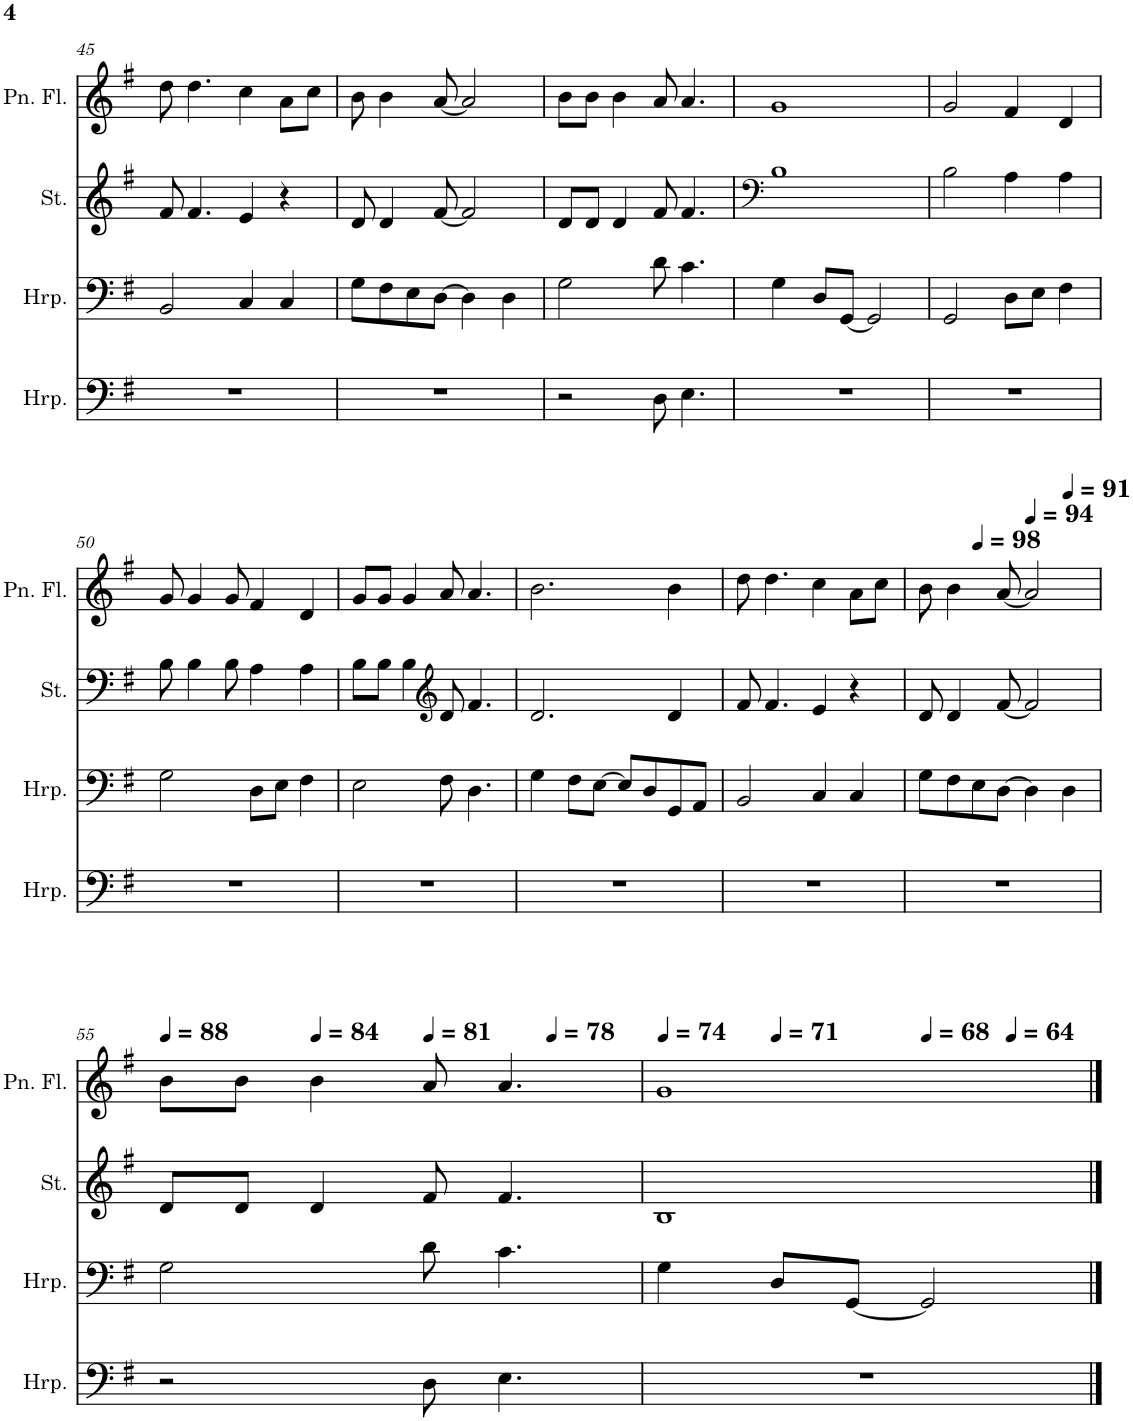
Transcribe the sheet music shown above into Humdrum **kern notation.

**kern	**kern	**kern	**kern
*part4	*part3	*part2	*part1
*staff4	*staff3	*staff2	*staff1
*I"Harp	*I"Harp	*I"Strings	*I"Pan Flute
*I'Hrp.	*I'Hrp.	*I'St.	*I'Pn. Fl.
!!LO:PB:g=z
*clefF4	*clefF4	*clefG2	*clefG2
*k[f#]	*k[f#]	*k[f#]	*k[f#]
*M4/4	*M4/4	*M4/4	*M4/4
=45	=45	=45	=45
1r	2BB/	8f#/	8dd\
.	.	4.f#/	4.dd\
.	4C/	4e/	4cc\
.	4C/	4r	8a\L
.	.	.	8cc\J
=46	=46	=46	=46
1r	8G\L	8d/	8b\
.	8F#\	4d/	4b\
.	8E\	.	.
.	[8D\J	[8f#/	[8a/
.	4D\]	2f#/]	2a/]
.	4D\	.	.
=47	=47	=47	=47
2r	2G\	8d/L	8b\L
.	.	8d/J	8b\J
.	.	4d/	4b\
8D\	8d\	8f#/	8a/
4.E\	4.c\	4.f#/	4.a/
=48	=48	=48	=48
*	*	*clefF4	*
1r	4G\	1B	1g
.	8D/L	.	.
.	[8GG/J	.	.
.	2GG/]	.	.
=49	=49	=49	=49
1r	2GG/	2B\	2g/
.	8D\L	4A\	4f#/
.	8E\J	.	.
.	4F#\	4A\	4d/
!!LO:LB:g=z
=50	=50	=50	=50
1r	2G\	8B\	8g/
.	.	4B\	4g/
.	.	8B\	8g/
.	8D\L	4A\	4f#/
.	8E\J	.	.
.	4F#\	4A\	4d/
=51	=51	=51	=51
1r	2E\	8B\L	8g/L
.	.	8B\J	8g/J
.	.	4B\	4g/
*	*	*clefG2	*
.	8F#\	8d/	8a/
.	4.D\	4.f#/	4.a/
=52	=52	=52	=52
1r	4G\	2.d/	2.b\
.	8F#\L	.	.
.	[8E\J	.	.
.	8E/L]	.	.
.	8D/	.	.
.	8GG/	4d/	4b\
.	8AA/J	.	.
=53	=53	=53	=53
1r	2BB/	8f#/	8dd\
.	.	4.f#/	4.dd\
.	4C/	4e/	4cc\
.	4C/	4r	8a\L
.	.	.	8cc\J
=54	=54	=54	=54
*	*	*	*^
*	*	*	*	*^
1r	8G\L	8d/	8b\	4ryy	2.ryy
.	8F#\	4d/	4b\	.	.
*	*	*	*MM98	*	*
.	8E\	.	.	2.ryy	.
.	[8D\J	[8f#/	[8a/	.	.
*	*	*	*MM94	*	*
.	4D\]	2f#/]	2a/]	.	.
*	*	*	*MM91	*	*
.	4D\	.	.	.	4ryy
*	*	*	*v	*v	*v
!!LO:LB:g=z
=55	=55	=55	=55
*	*	*	*MM88
*	*	*	*^
2r	2G\	8d/L	8b\L	2.ryy
.	.	8d/J	8b\J	.
*	*	*	*MM84	*
.	.	4d/	4b\	.
*	*	*	*MM81	*
8D\	8d\	8f#/	8a/	.
4.E\	4.c\	4.f#/	4.a/	.
*	*	*	*MM78	*
.	.	.	.	4ryy
*	*	*	*v	*v
=56	=56	=56	=56
*	*	*	*MM74
*	*	*	*^
*	*	*	*	*^
*	*	*	*	*	*^
1r	4G\	1B	1g	4ryy	2ryy	2.ryy
*	*	*	*MM71	*	*	*
.	8D/L	.	.	2.ryy	.	.
.	[8GG/J	.	.	.	.	.
*	*	*	*MM68	*	*	*
.	2GG/]	.	.	.	2ryy	.
*	*	*	*MM64	*	*	*
.	.	.	.	.	.	4ryy
*	*	*	*v	*v	*v	*v
==	==	==	==
*-	*-	*-	*-
